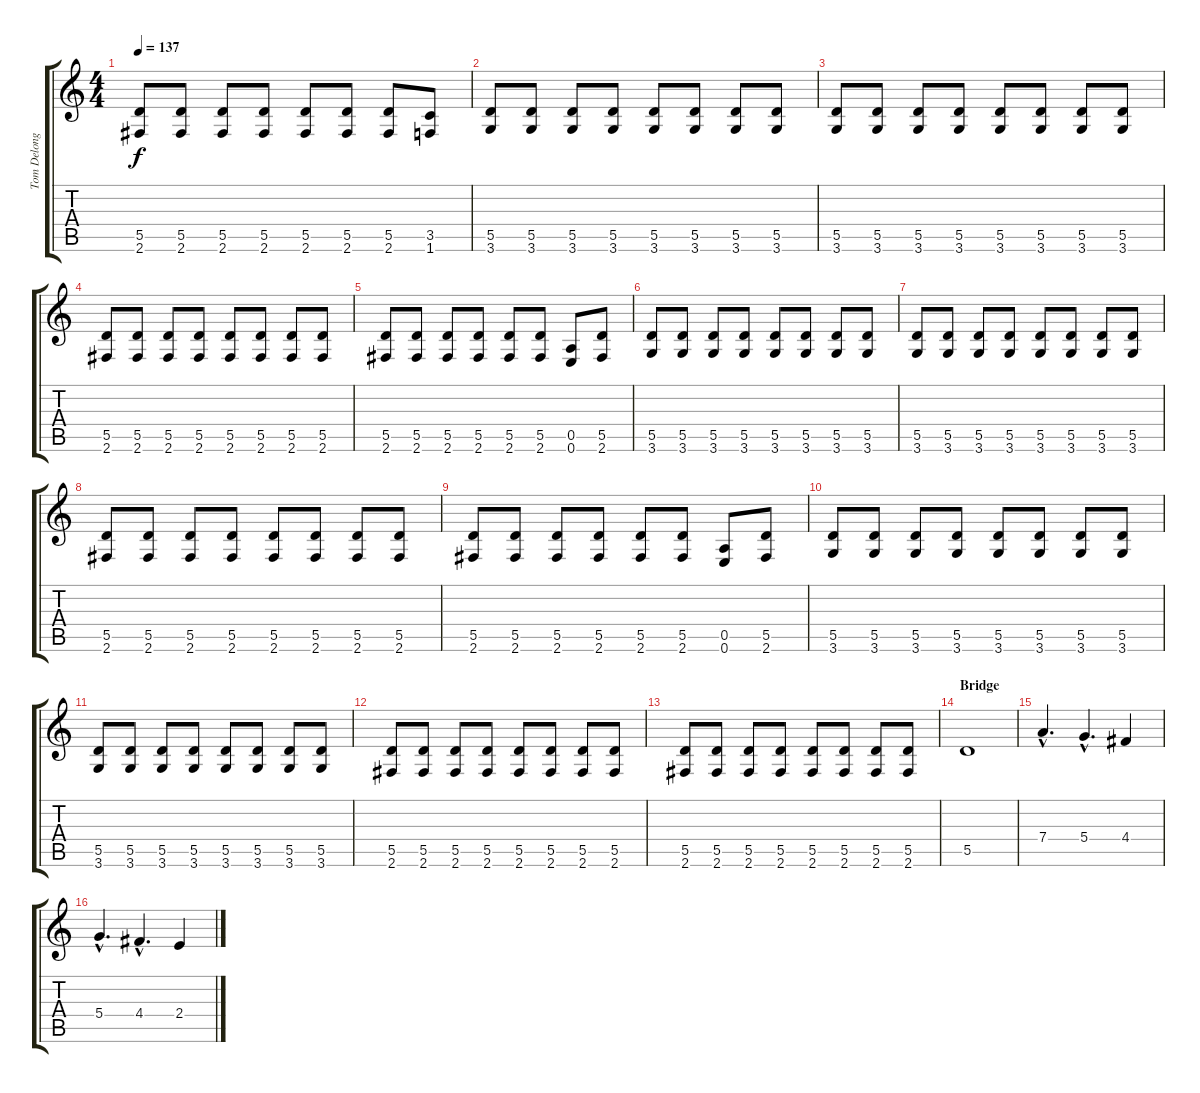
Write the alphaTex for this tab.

\track ("Tom Delonge" "Tom Delong") {instrument electricguitarjazz}
\staff {score tabs}
\tuning (E4 B3 G3 D3 A2 E2) {hide}
\ts (4 4)
\tempo 137
\clef g2
\ks c
(5.5 2.6).8{dy f} (5.5 2.6).8 (5.5 2.6).8 (5.5 2.6).8 (5.5 2.6).8 (5.5 2.6).8 (5.5 2.6).8 (3.5 1.6).8 |
(5.5 3.6).8{instrument distortionguitar} (5.5 3.6).8 (5.5 3.6).8 (5.5 3.6).8 (5.5 3.6).8 (5.5 3.6).8 (5.5 3.6).8 (5.5 3.6).8 |
(5.5 3.6).8 (5.5 3.6).8 (5.5 3.6).8 (5.5 3.6).8 (5.5 3.6).8 (5.5 3.6).8 (5.5 3.6).8 (5.5 3.6).8 |
(5.5 2.6).8 (5.5 2.6).8 (5.5 2.6).8 (5.5 2.6).8 (5.5 2.6).8 (5.5 2.6).8 (5.5 2.6).8 (5.5 2.6).8 |
(5.5 2.6).8 (5.5 2.6).8 (5.5 2.6).8 (5.5 2.6).8 (5.5 2.6).8 (5.5 2.6).8 (0.5 0.6).8 (5.5 2.6).8 |
(5.5 3.6).8{instrument distortionguitar} (5.5 3.6).8 (5.5 3.6).8 (5.5 3.6).8 (5.5 3.6).8 (5.5 3.6).8 (5.5 3.6).8 (5.5 3.6).8 |
(5.5 3.6).8 (5.5 3.6).8 (5.5 3.6).8 (5.5 3.6).8 (5.5 3.6).8 (5.5 3.6).8 (5.5 3.6).8 (5.5 3.6).8 |
(5.5 2.6).8 (5.5 2.6).8 (5.5 2.6).8 (5.5 2.6).8 (5.5 2.6).8 (5.5 2.6).8 (5.5 2.6).8 (5.5 2.6).8 |
(5.5 2.6).8 (5.5 2.6).8 (5.5 2.6).8 (5.5 2.6).8 (5.5 2.6).8 (5.5 2.6).8 (0.5 0.6).8 (5.5 2.6).8 |
(5.5 3.6).8{instrument distortionguitar} (5.5 3.6).8 (5.5 3.6).8 (5.5 3.6).8 (5.5 3.6).8 (5.5 3.6).8 (5.5 3.6).8 (5.5 3.6).8 |
(5.5 3.6).8 (5.5 3.6).8 (5.5 3.6).8 (5.5 3.6).8 (5.5 3.6).8 (5.5 3.6).8 (5.5 3.6).8 (5.5 3.6).8 |
(5.5 2.6).8 (5.5 2.6).8 (5.5 2.6).8 (5.5 2.6).8 (5.5 2.6).8 (5.5 2.6).8 (5.5 2.6).8 (5.5 2.6).8 |
(5.5 2.6).8 (5.5 2.6).8 (5.5 2.6).8 (5.5 2.6).8 (5.5 2.6).8 (5.5 2.6).8 (5.5 2.6).8 (5.5 2.6).8 |
\section ("" "Bridge")
5.5.1{instrument electricguitarjazz} |
7.4{hac}.4{d} 5.4{hac}.4{d} 4.4.4 |
5.4{hac}.4{d} 4.4{hac}.4{d} 2.4.4
